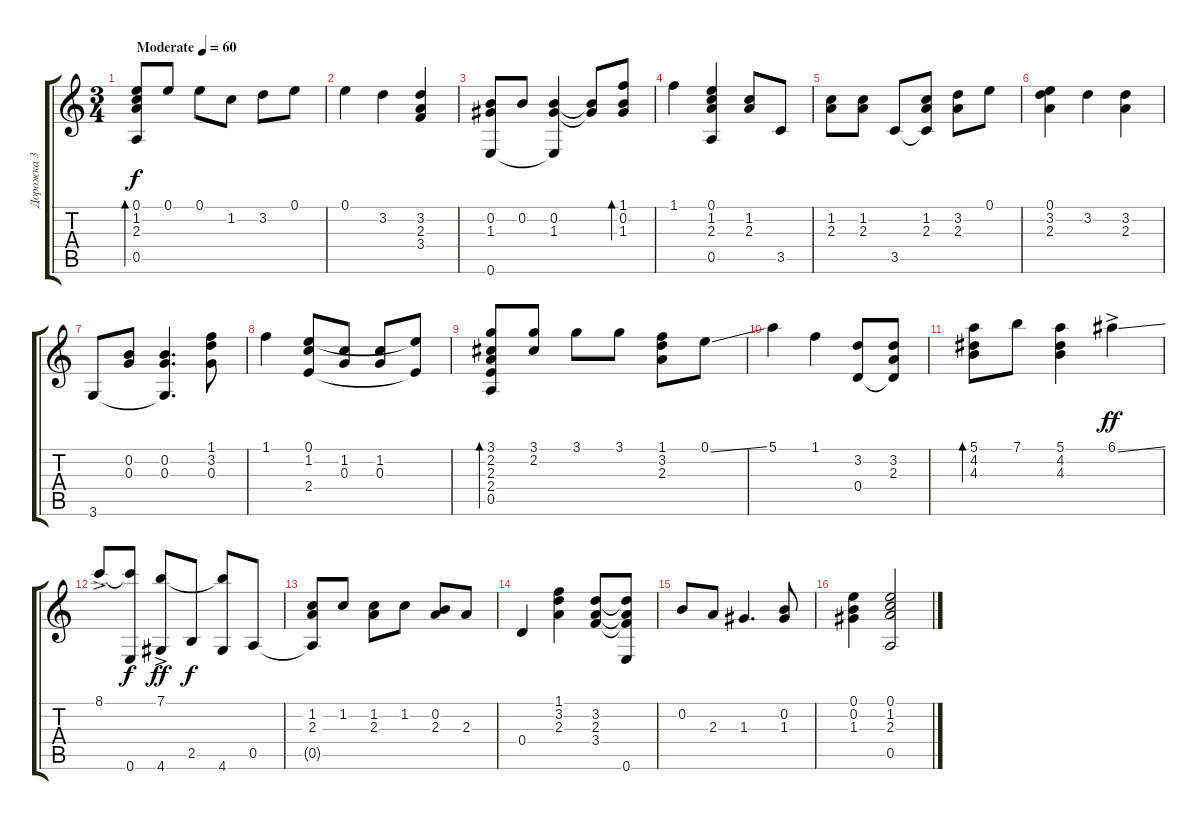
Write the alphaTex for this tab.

\track ("Дорожка 3" "Дорожка 3") {instrument acousticguitarsteel}
\staff {score tabs}
\tuning (E4 B3 G3 D3 A2 E2) {hide}
\ts (3 4)
\tempo (60 "Moderate")
\clef g2
\ks c
(0.1 1.2 2.3 0.5).8{bd 120 dy f instrument acousticguitarsteel} 0.1.8 0.1.8 1.2.8 3.2.8 0.1.8 |
0.1.4 3.2.4 (3.2 2.3 3.4).4 |
(0.2 1.3 0.6).8{beam Up} 0.2.8 (0.2 1.3 0.6{t}).4 (0.2{t} 1.3{t}).8 (1.1 0.2 1.3).8{bd 480 beam Up} |
1.1.4 (0.1 1.2 2.3 0.5).4 (1.2 2.3).8 3.5.8 |
(1.2 2.3).8 (1.2 2.3).8 3.5.8 (1.2 2.3 3.5{t}).8 (3.2 2.3).8 0.1.8 |
(0.1 3.2 2.3).4 3.2.4 (3.2 2.3).4 |
3.6.8 (0.2 0.3).8 (0.2 0.3 3.6{t}).4{d} (1.1 3.2 0.3).8 |
1.1.4 (0.1 1.2 2.4).8 (1.2 0.3).8 (1.2 0.3).8 (0.1{t} 2.4{t}).8 |
(3.1 2.2 2.3 2.4 0.5).8{bd 120} (3.1 2.2).8 3.1.8 3.1.8 (1.1 3.2 2.3).8 0.1{ss}.8 |
5.1.4 1.1.4 (3.2 0.4).8 (3.2 2.3 0.4{t}).8 |
(5.1 4.2 4.3).8{bd 120} 7.1.8 (5.1 4.2 4.3).4 6.1{ss ac}.4{dy ff} |
8.1{ac}.8 (8.1{t} 0.6).8{dy f} (7.1{ac} 4.6).8{dy ff} 2.5.8{dy f} (7.1{t} 4.6).8 0.5.8 |
(1.2 2.3 0.5{t}).8 1.2.8 (1.2 2.3).8 1.2.8 (0.2 2.3).8 2.3.8 |
0.4.4 (1.1 3.2 2.3).4 (3.2 2.3 3.4).8 (3.2{t} 2.3{t} 3.4{t} 0.6).8 |
0.2.8 2.3.8 1.3.4{d} (0.2 1.3).8 |
(0.1 0.2 1.3).4 (0.1 1.2 2.3 0.5).2
